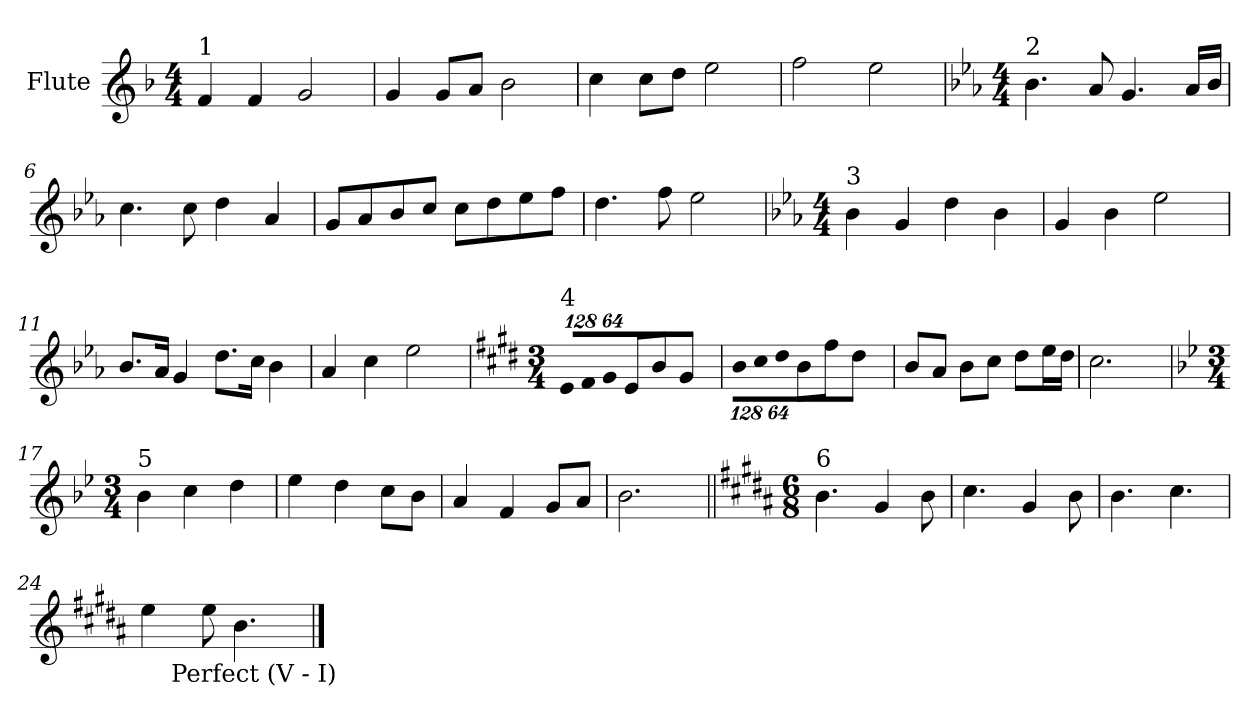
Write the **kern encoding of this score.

**kern
*part1
*staff1
*I"Flute
*I'Fl.
!!LO:PB:g=z
*clefG2
*k[b-]
*F:
*M4/4
=1
!LO:TX:a:t=1
4fi/
4fi/
2gi/
=2
4gi/
8gi/L
8ai/J
2b-i\
=3
4cci\
8cci\L
8ddi\J
2eei\
=4
2ffi\
2eei\
!!LO:LB:g=z
=5
*k[b-e-a-]
*E-:
*M4/4
!LO:TX:a:t=2
4.b-i\
8a-i/
4.gi/
16a-i/LL
16b-i/JJ
=6
4.cci\
8cci\
4ddi\
4a-i/
=7
8gi/L
8a-i/
8b-i/
8cci/J
8cci\L
8ddi\
8ee-i\
8ffi\J
=8
4.ddi\
8ffi\
2ee-i\
!!LO:LB:g=z
=9
*k[b-e-a-]
*E-:
*M4/4
!LO:TX:a:t=3
4b-i\
4gi/
4ddi\
4b-i\
=10
4gi/
4b-i\
2ee-i\
=11
8.b-i/L
16a-i/Jk
4gi/
8.ddi\L
16cci\Jk
4b-i\
=12
4a-i/
4cci\
2ee-i\
!!LO:LB:g=z
=13
*k[f#c#g#d#]
*E:
*M3/4
*Xbrackettup
!LO:TX:a:t=4
!LO:N:vis=8
1024%85ei/L
!LO:N:vis=8
1024%85f#i/
!LO:N:vis=8
512%43g#i/J
8ei/L
8bi/J
4g#i/
=14
!LO:N:vis=8
1024%85bi\L
!LO:N:vis=8
1024%85cc#i\
!LO:N:vis=8
512%43dd#i\J
8bi\L
8ff#i\J
4dd#i\
=15
8bi/L
8ai/J
8bi\L
8cc#i\J
8dd#i\L
16eei\L
16dd#i\JJ
=16
2.cc#i\
!!LO:LB:g=z
=17
*k[b-e-]
*B-:
*M3/4
!LO:TX:a:t=5
4b-i\
4cci\
4ddi\
=18
4ee-i\
4ddi\
8cci\L
8b-i\J
=19
4ai/
4fi/
8gi/L
8ai/J
=20
2.b-i\
!!LO:LB:g=z
=21||
*k[f#c#g#d#a#]
*B:
*M6/8
!LO:TX:a:t=6
4.bi\
4g#i/
8bi\
=22
4.cc#i\
4g#i/
8bi\
=23
4.bi\
4.cc#i\
=24
*^
4eei\	8ryy
!	!LO:TX:b:t=Perfect (V - I)
.	2ryy
8eei\	.
4.bi\	.
.	8ryy
*v	*v
==
*-
